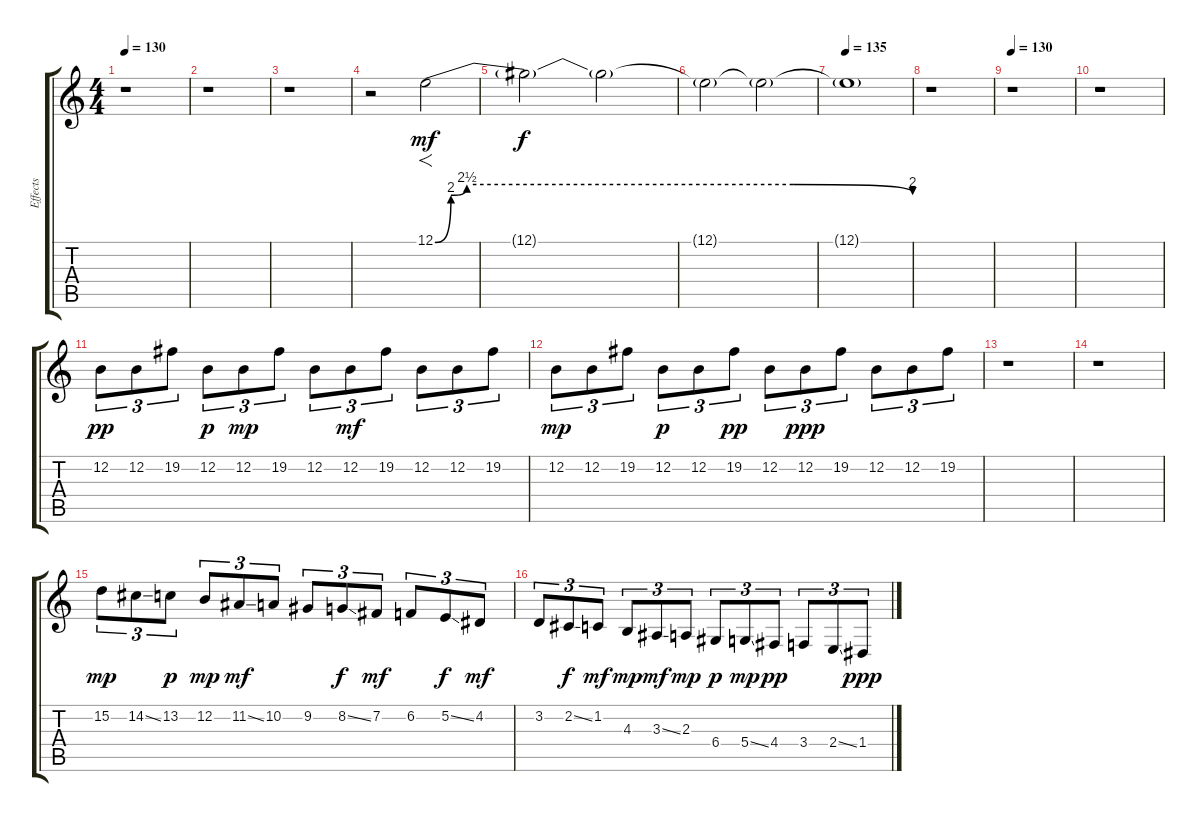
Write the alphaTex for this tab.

\track ("Effects" "Effects") {instrument shamisen}
\staff {score tabs}
\tuning (E4 B3 G3 D3 A2 E2) {hide}
\ts (4 4)
\tempo 130
\clef g2
\ks c
r.1{dy f} |
r.1 |
r.1 |
r.2 12.1{be (custom 0 0 2 8 4 10 45 10 60 8)}.2{f dy mf} |
12.1{t}.2{dy f} 12.1{t}.2 |
12.1{t}.2{volume 11} 12.1{t}.2 |
\tempo 135
12.1{t}.1{volume 4} |
r.1 |
\tempo 130
r.1 |
r.1 |
12.2.8{tu (3 2) dy pp volume 16 instrument pad4choir} 12.2.8{tu (3 2)} 19.2.8{tu (3 2)} 12.2.8{tu (3 2) dy p} 12.2.8{tu (3 2) dy mp} 19.2.8{tu (3 2)} 12.2.8{tu (3 2)} 12.2.8{tu (3 2) dy mf} 19.2.8{tu (3 2)} 12.2.8{tu (3 2)} 12.2.8{tu (3 2)} 19.2.8{tu (3 2)} |
12.2.8{tu (3 2) dy mp} 12.2.8{tu (3 2)} 19.2.8{tu (3 2)} 12.2.8{tu (3 2) dy p} 12.2.8{tu (3 2)} 19.2.8{tu (3 2) dy pp} 12.2.8{tu (3 2)} 12.2.8{tu (3 2) dy ppp} 19.2.8{tu (3 2)} 12.2.8{tu (3 2)} 12.2.8{tu (3 2)} 19.2.8{tu (3 2)} |
r.1 |
r.1 |
15.2.8{tu (3 2) dy mp volume 13 instrument pad3polysynth} 14.2{ss}.8{tu (3 2)} 13.2.8{tu (3 2) dy p} 12.2.8{tu (3 2) dy mp} 11.2{ss}.8{tu (3 2) dy mf} 10.2.8{tu (3 2)} 9.2.8{tu (3 2)} 8.2{ss}.8{tu (3 2) dy f} 7.2.8{tu (3 2) dy mf} 6.2.8{tu (3 2)} 5.2{ss}.8{tu (3 2) dy f} 4.2.8{tu (3 2) dy mf} |
3.2.8{tu (3 2)} 2.2{ss}.8{tu (3 2) dy f} 1.2.8{tu (3 2) dy mf} 4.3.8{tu (3 2) dy mp} 3.3{ss}.8{tu (3 2) dy mf} 2.3.8{tu (3 2) dy mp} 6.4.8{tu (3 2) dy p} 5.4{ss}.8{tu (3 2) dy mp} 4.4.8{tu (3 2) dy pp} 3.4.8{tu (3 2)} 2.4{ss}.8{tu (3 2)} 1.4.8{tu (3 2) dy ppp}
